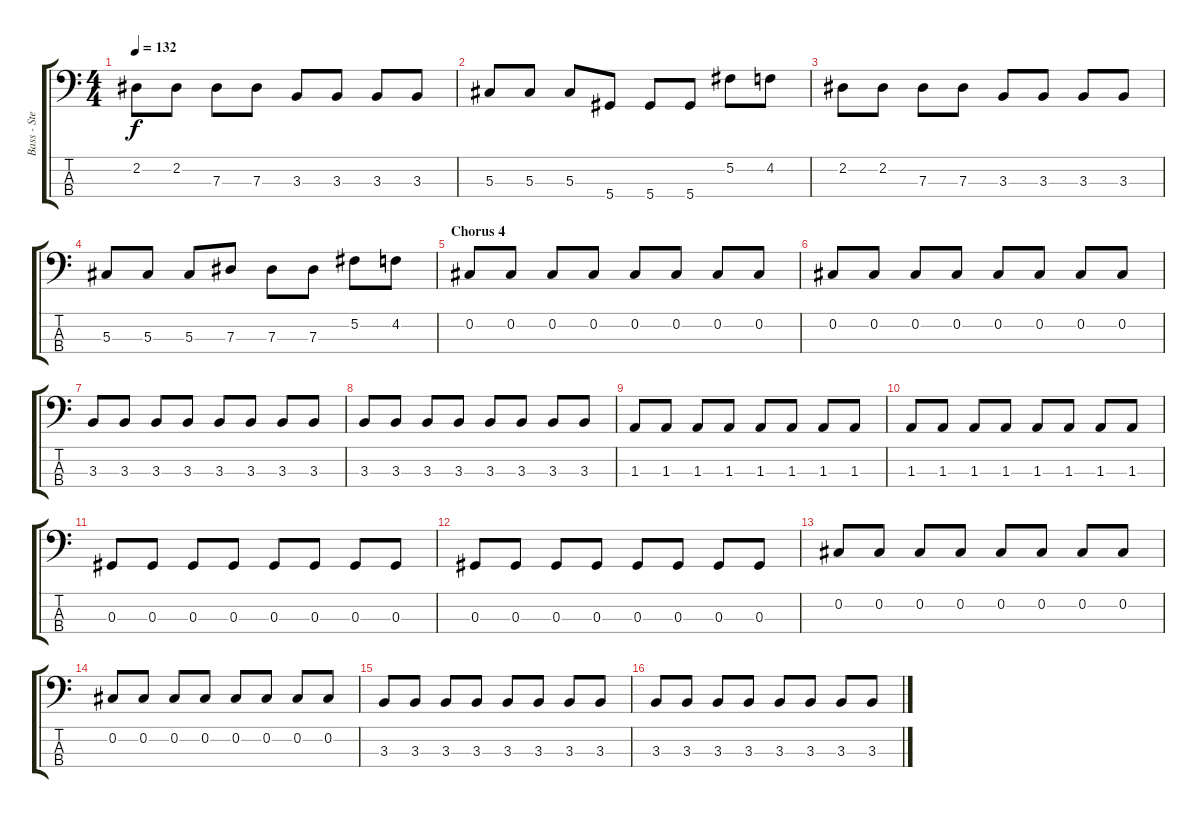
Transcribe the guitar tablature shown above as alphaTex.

\track ("Bass - Steve Dawson" "Bass - Ste") {instrument electricbassfinger}
\staff {score tabs}
\tuning (Gb2 Db2 Ab1 Eb1) {hide}
\ts (4 4)
\tempo 132
\clef f4
\ks c
2.2.8{dy f} 2.2.8 7.3.8 7.3.8 3.3.8 3.3.8 3.3.8 3.3.8 |
5.3.8 5.3.8 5.3.8 5.4.8 5.4.8 5.4.8 5.2.8 4.2.8 |
2.2.8 2.2.8 7.3.8 7.3.8 3.3.8 3.3.8 3.3.8 3.3.8 |
5.3.8 5.3.8 5.3.8 7.3.8 7.3.8 7.3.8 5.2.8 4.2.8 |
\section ("" "Chorus 4")
0.2.8 0.2.8 0.2.8 0.2.8 0.2.8 0.2.8 0.2.8 0.2.8 |
0.2.8 0.2.8 0.2.8 0.2.8 0.2.8 0.2.8 0.2.8 0.2.8 |
3.3.8 3.3.8 3.3.8 3.3.8 3.3.8 3.3.8 3.3.8 3.3.8 |
3.3.8 3.3.8 3.3.8 3.3.8 3.3.8 3.3.8 3.3.8 3.3.8 |
1.3.8 1.3.8 1.3.8 1.3.8 1.3.8 1.3.8 1.3.8 1.3.8 |
1.3.8 1.3.8 1.3.8 1.3.8 1.3.8 1.3.8 1.3.8 1.3.8 |
0.3.8 0.3.8 0.3.8 0.3.8 0.3.8 0.3.8 0.3.8 0.3.8 |
0.3.8 0.3.8 0.3.8 0.3.8 0.3.8 0.3.8 0.3.8 0.3.8 |
0.2.8 0.2.8 0.2.8 0.2.8 0.2.8 0.2.8 0.2.8 0.2.8 |
0.2.8 0.2.8 0.2.8 0.2.8 0.2.8 0.2.8 0.2.8 0.2.8 |
3.3.8 3.3.8 3.3.8 3.3.8 3.3.8 3.3.8 3.3.8 3.3.8 |
3.3.8 3.3.8 3.3.8 3.3.8 3.3.8 3.3.8 3.3.8 3.3.8
